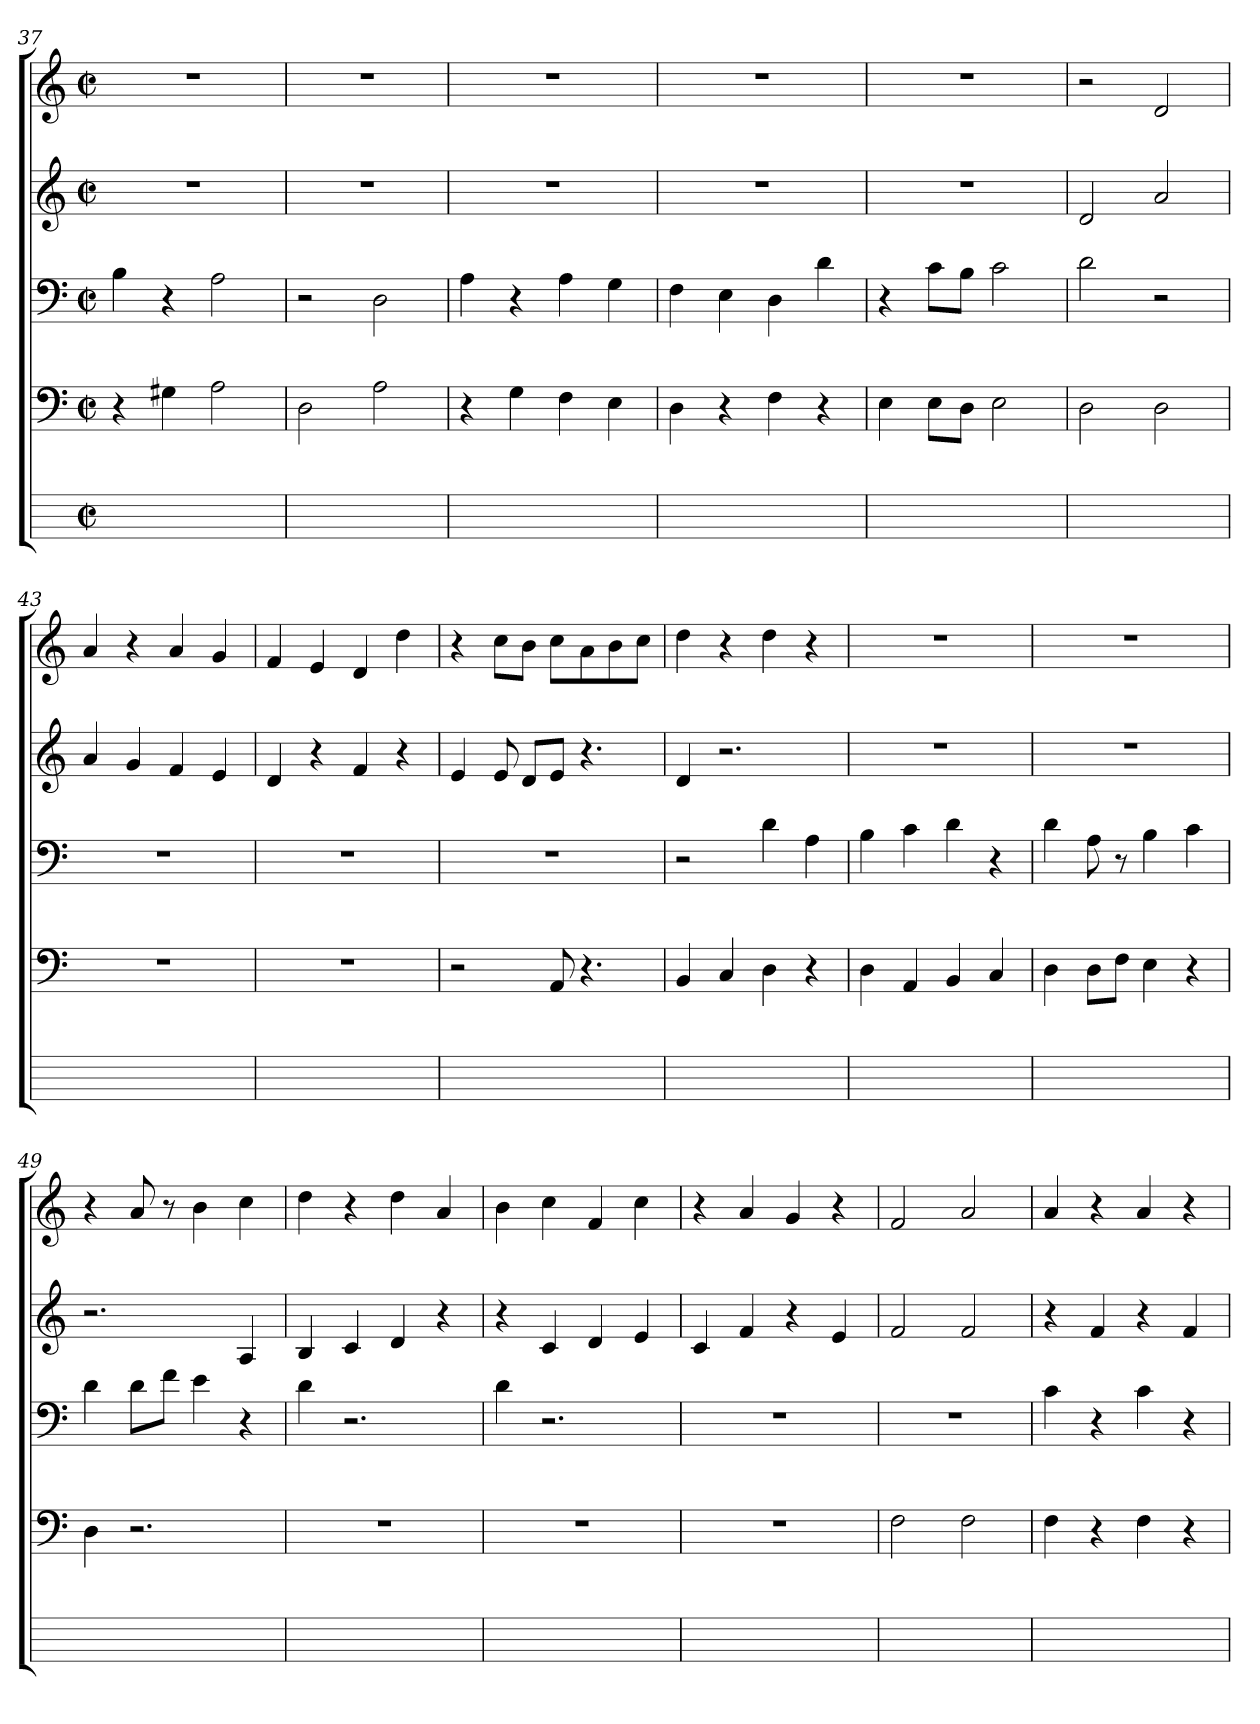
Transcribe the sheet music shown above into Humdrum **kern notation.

**kern	**kern	**kern	**kern	**kern
*part5	*part4	*part3	*part2	*part1
*staff5	*staff4	*staff3	*staff2	*staff1
*	*clefF4	*clefF4	*clefG2	*clefG2
*	*k[]	*k[]	*k[]	*k[]
*	*C:	*C:	*C:	*C:
*M2/2	*M2/2	*M2/2	*M2/2	*M2/2
*met(c|)	*met(c|)	*met(c|)	*met(c|)	*met(c|)
=37	=37	=37	=37	=37
1ryy	4r	4B	1r	1r
.	4G#X	4r	.	.
.	2A	2A	.	.
=38	=38	=38	=38	=38
1ryy	2D	2r	1r	1r
.	2A	2D	.	.
=39	=39	=39	=39	=39
1ryy	4r	4A	1r	1r
.	4G	4r	.	.
.	4F	4Ai	.	.
.	4E	4G	.	.
=40	=40	=40	=40	=40
1ryy	4D	4F	1r	1r
.	4r	4E	.	.
.	4F	4D	.	.
.	4r	4d	.	.
=41	=41	=41	=41	=41
1ryy	4E	4r	1r	1r
.	8EiL	8cjL	.	.
.	8DJ	8BJ	.	.
.	2E	2cj	.	.
=42	=42	=42	=42	=42
1ryy	2D	2d	2d	2r
.	2Di	2r	2a	2d
=43	=43	=43	=43	=43
1ryy	1r	1r	4a	4ai
.	.	.	4g	4r
.	.	.	4f	4ai
.	.	.	4e	4g
=44	=44	=44	=44	=44
1ryy	1r	1r	4d	4f
.	.	.	4r	4e
.	.	.	4f	4d
.	.	.	4r	4dd
=45	=45	=45	=45	=45
1ryy	2r	1r	4e	4r
.	.	.	8ei	8ccjL
.	.	.	8dL	8bJ
.	8AAZ	.	8eJ	8ccjL
.	4.r	.	4.r	8aV
.	.	.	.	8bZ
.	.	.	.	8ccVJ
=46	=46	=46	=46	=46
1ryy	4BB	2r	4d	4dd
.	4C	.	2.r	4r
.	4D	4di	.	4ddi
.	4r	4A	.	4r
=47	=47	=47	=47	=47
1ryy	4Di	4B	1r	1r
.	4AA	4c	.	.
.	4BB	4d	.	.
.	4C	4r	.	.
=48	=48	=48	=48	=48
1ryy	4D	4di	1r	1r
.	8DiL	8A	.	.
.	8FJ	8r	.	.
.	4E	4B	.	.
.	4r	4c	.	.
=49	=49	=49	=49	=49
1ryy	4D	4d	2.r	4r
.	2.r	8diL	.	8a
.	.	8fJ	.	8r
.	.	4e	.	4b
.	.	4r	4A	4cc
=50	=50	=50	=50	=50
1ryy	1r	4d	4B	4dd
.	.	2.r	4c	4r
.	.	.	4d	4ddi
.	.	.	4r	4a
=51	=51	=51	=51	=51
1ryy	1r	4di	4r	4b
.	.	2.r	4c	4cc
.	.	.	4d	4f
.	.	.	4e	4cc
=52	=52	=52	=52	=52
1ryy	1r	1r	4c	4r
.	.	.	4f	4a
.	.	.	4r	4g
.	.	.	4e	4r
=53	=53	=53	=53	=53
1ryy	2F	1r	2f	2f
.	2Fi	.	2fi	2a
=54	=54	=54	=54	=54
1ryy	4F	4c	4r	4a
.	4r	4r	4f	4r
.	4F	4c	4r	4a
.	4r	4r	4f	4r
=	=	=	=	=
*-	*-	*-	*-	*-
